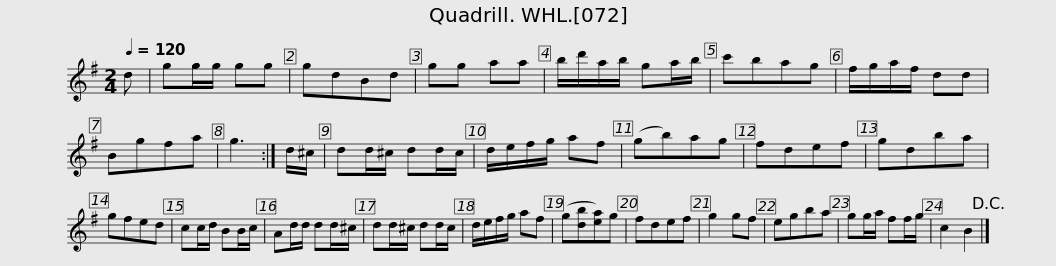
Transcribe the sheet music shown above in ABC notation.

X:1
L:1/8
Q:1/4=120
M:2/4
I:linebreak $
K:G
V:1 treble
V:1
 d | gg/g/ gg | gdBd | gg aa | b/d'/a/b/ ga/b/ | %5
 c'bag | f/g/a/f/ dd | Bgfa | g3 :| d/^c/ |$ %10
 dd/^c/ dd/c/ | d/e/f/g/ af | (gb)ag | fdef | gdba | %15
 gfed | cc/d/ BB/c/ | Ad/d/ dd/^c/ |$ dd/^c/ dd/c/ | d/e/f/g/ af | %20
 (g[db][ea])g | fdef | g2 gf | egba | gg/a/ ff/g/ | %25
 c2 B2!D.C.! |] %26
